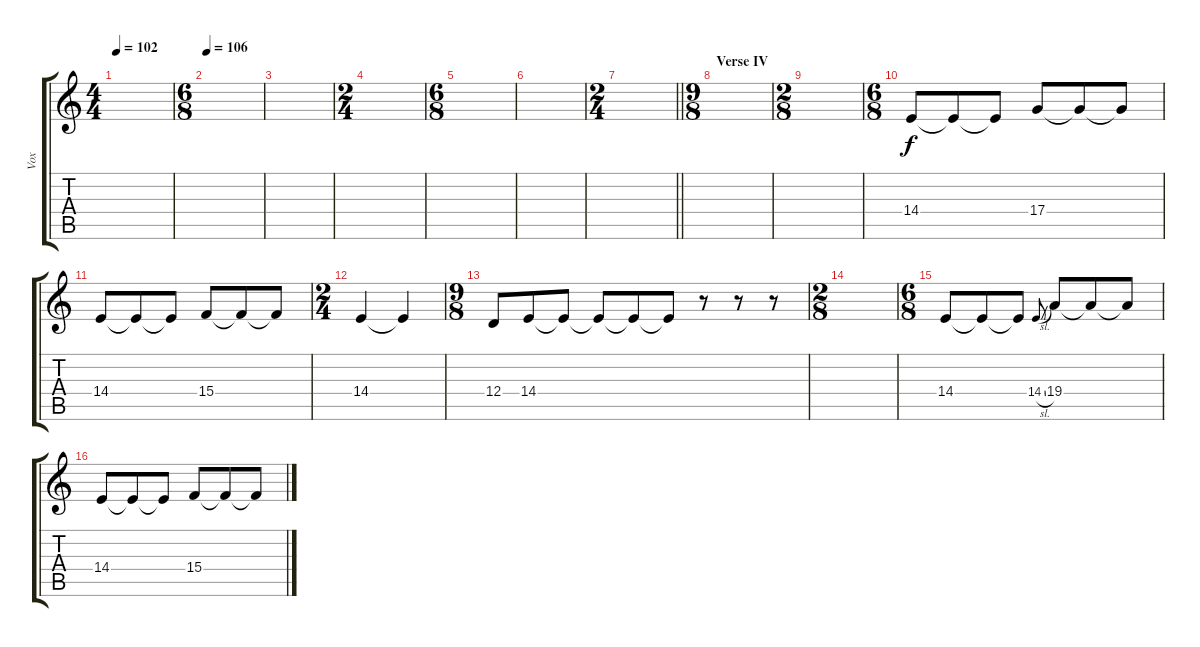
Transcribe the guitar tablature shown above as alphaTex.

\track ("Vox" "Vox") {instrument clarinet}
\staff {score tabs}
\tuning (E4 B3 G3 D3 A2 D2) {hide}
\ts (4 4)
\tempo 102
\clef g2
\ks c
|
\ts (6 8)
\tempo 106
|
|
\ts (2 4)
|
\ts (6 8)
|
|
\ts (2 4)
\barLineRight lightlight
|
\ts (9 8)
\section ("" "Verse IV")
|
\ts (2 8)
|
\ts (6 8)
14.4.8{dy f} 14.4{t}.8 14.4{t}.8 17.4.8 17.4{t}.8 17.4{t}.8 |
14.4.8 14.4{t}.8 14.4{t}.8 15.4.8 15.4{t}.8 15.4{t}.8 |
\ts (2 4)
14.4.4 14.4{t}.4 |
\ts (9 8)
12.4.8 14.4.8 14.4{t}.8 14.4{t}.8 14.4{t}.8 14.4{t}.8 r.8 r.8 r.8 |
\ts (2 8)
|
\ts (6 8)
14.4.8 14.4{t}.8 14.4{t}.8 14.4{sl}.8{gr onbeat} 19.4.8 19.4{t}.8 19.4{t}.8 |
14.4.8 14.4{t}.8 14.4{t}.8 15.4.8 15.4{t}.8 15.4{t}.8
